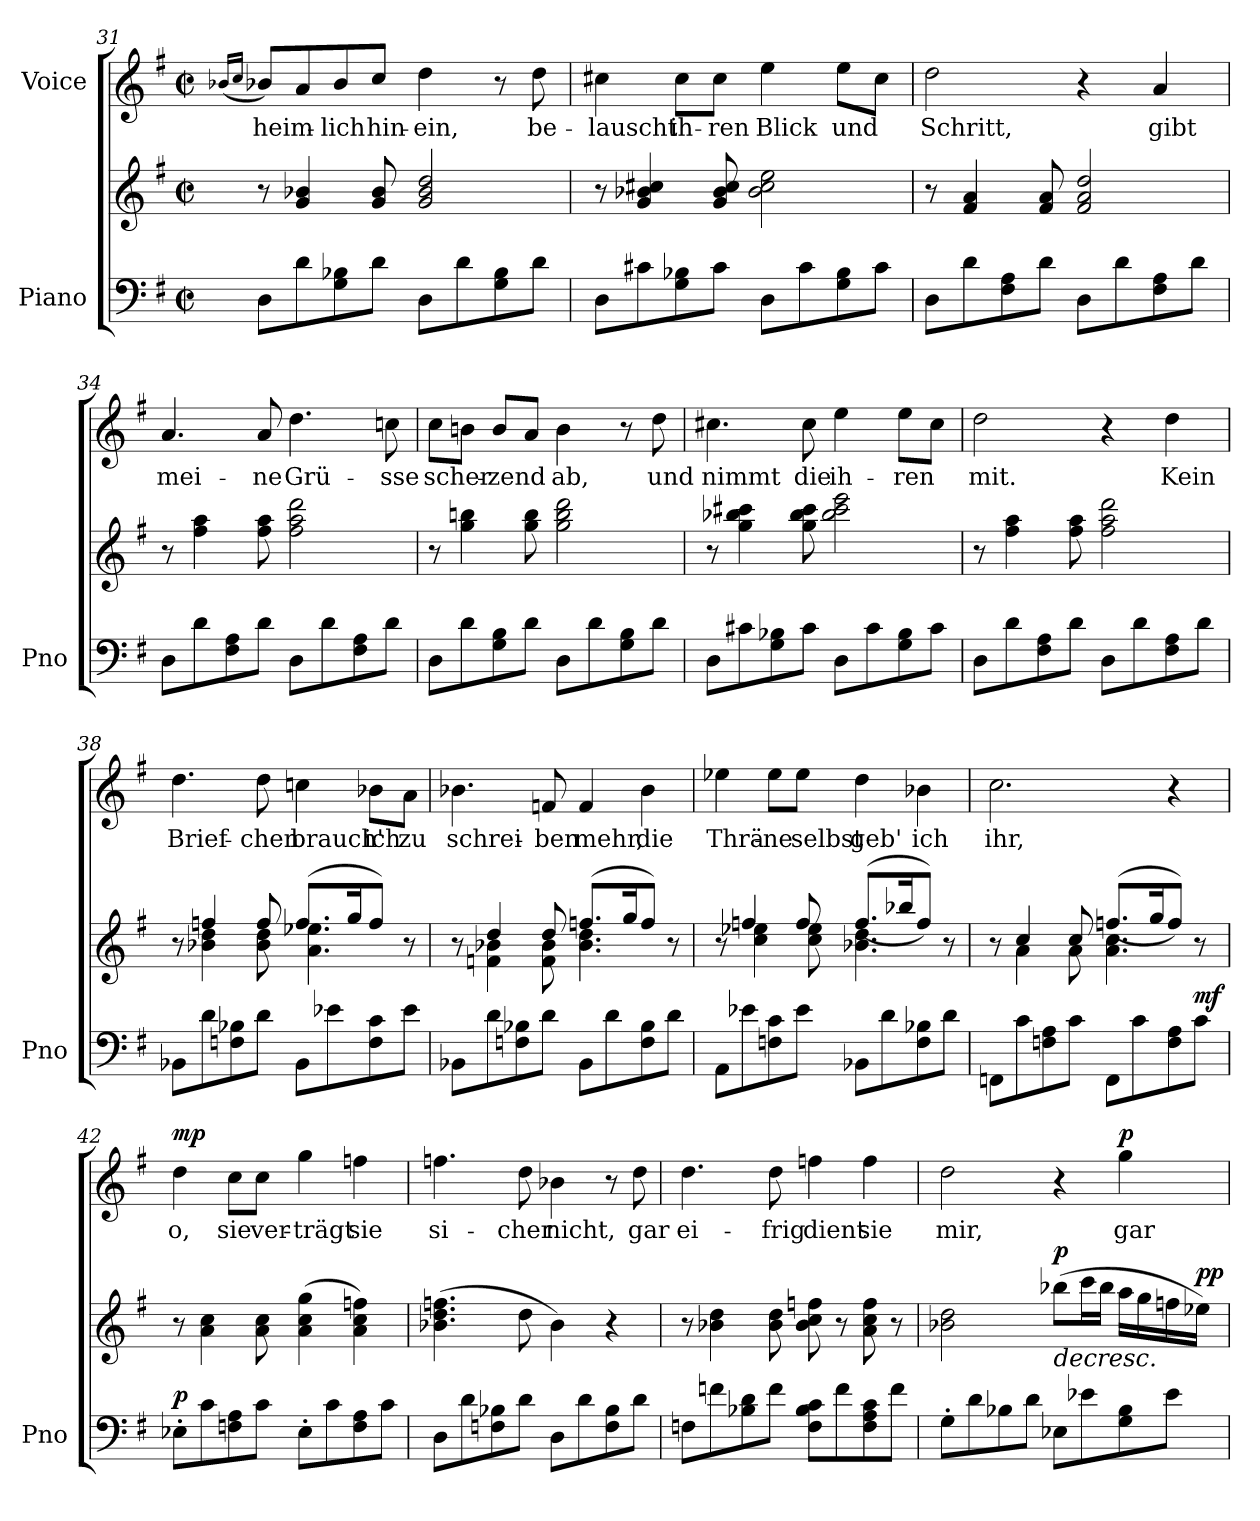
**kern	**kern	**dynam	**kern	**text	**dynam
*part2	*part2	*part2	*part1	*part1	*part1
*staff3	*staff2	*staff2/3	*staff1	*staff1	*staff1
*I"Piano	*	*	*I"Voice	*	*
*I'Pno	*	*	*	*	*
!!LO:LB:g=z
*clefF4	*clefG2	*	*clefG2	*	*
*k[f#]	*k[f#]	*	*k[f#]	*	*
*M2/2	*M2/2	*	*M2/2	*	*
*met(c|)	*met(c|)	*	*met(c|)	*	*
=31	=31	=31	=31	=31	=31
.	.	.	(<16qb-X/LL	.	.
.	.	.	16qcc/JJ	.	.
!	!	!	!	!LO:LY:b	!
8D\L	8r	.	8b-/L)	heim-	.
8d\	4g/ 4b-X/	.	8a/	.	.
!	!	!	!	!LO:LY:b	!
8G\ 8B-X\	.	.	8b-/	-lich	.
!	!	!	!	!LO:LY:b	!
8d\J	8g/ 8b-/	.	8cc/J	hin-	.
!	!	!	!	!LO:LY:b	!
8D\L	2g/ 2b-/ 2dd/	.	4dd\	-ein,	.
8d\	.	.	.	.	.
8G\ 8B-\	.	.	8r	.	.
!	!	!	!	!LO:LY:b	!
8d\J	.	.	8dd\	be-	.
=32	=32	=32	=32	=32	=32
!	!	!	!	!LO:LY:b	!
8D\L	8r	.	4cc#X\	-lauscht	.
8c#X\	4g/ 4b-X/ 4cc#X/	.	.	.	.
!	!	!	!	!LO:LY:b	!
8G\ 8B-X\	.	.	8cc#\L	ih-	.
!	!	!	!	!LO:LY:b	!
8c#\J	8g/ 8b-/ 8cc#/	.	8cc#\J	-ren	.
!	!	!	!	!LO:LY:b	!
8D\L	2b-\ 2cc#\ 2ee\	.	4ee\	Blick	.
8c#\	.	.	.	.	.
!	!	!	!	!LO:LY:b	!
8G\ 8B-\	.	.	8ee\L	und	.
8c#\J	.	.	8cc#\J	.	.
=33	=33	=33	=33	=33	=33
!	!	!	!	!LO:LY:b	!
8D\L	8r	.	2dd\	Schritt,	.
8d\	4f#/ 4a/	.	.	.	.
8F#\ 8A\	.	.	.	.	.
8d\J	8f#/ 8a/	.	.	.	.
8D\L	2f#/ 2a/ 2dd/	.	4r	.	.
8d\	.	.	.	.	.
!	!	!	!	!LO:LY:b	!
8F#\ 8A\	.	.	4a/	gibt	.
8d\J	.	.	.	.	.
=34	=34	=34	=34	=34	=34
!	!	!	!	!LO:LY:b	!
8D\L	8r	.	4.a/	mei-	.
8d\	4ff#\ 4aa\	.	.	.	.
8F#\ 8A\	.	.	.	.	.
!	!	!	!	!LO:LY:b	!
8d\J	8ff#\ 8aa\	.	8a/	-ne	.
!	!	!	!	!LO:LY:b	!
8D\L	2ff#\ 2aa\ 2ddd\	.	4.dd\	Grü-	.
8d\	.	.	.	.	.
8F#\ 8A\	.	.	.	.	.
!	!	!	!	!LO:LY:b	!
8d\J	.	.	8ccn\	-sse	.
=35	=35	=35	=35	=35	=35
!	!	!	!	!LO:LY:b	!
8D\L	8r	.	8cc\L	scher-	.
8d\	4gg\ 4bbn\	.	8bn\J	.	.
!	!	!	!	!LO:LY:b	!
8G\ 8B\	.	.	8b/L	zend	.
8d\J	8gg\ 8bb\	.	8a/J	.	.
!	!	!	!	!LO:LY:b	!
8D\L	2gg\ 2bb\ 2ddd\	.	4b\	ab,	.
8d\	.	.	.	.	.
8G\ 8B\	.	.	8r	.	.
!	!	!	!	!LO:LY:b	!
8d\J	.	.	8dd\	und	.
!!LO:LB:g=z
=36	=36	=36	=36	=36	=36
!	!	!	!	!LO:LY:b	!
8D\L	8r	.	4.cc#X\	nimmt	.
8c#X\	4gg\ 4bb-X\ 4ccc#X\	.	.	.	.
8G\ 8B-X\	.	.	.	.	.
!	!	!	!	!LO:LY:b	!
8c#\J	8gg\ 8bb-\ 8ccc#\	.	8cc#\	die	.
!	!	!	!	!LO:LY:b	!
8D\L	2bb-\ 2ccc#\ 2eee\	.	4ee\	ih-	.
8c#\	.	.	.	.	.
!	!	!	!	!LO:LY:b	!
8G\ 8B-\	.	.	8ee\L	-ren	.
8c#\J	.	.	8cc#\J	.	.
=37	=37	=37	=37	=37	=37
!	!	!	!	!LO:LY:b	!
8D\L	8r	.	2dd\	mit.	.
8d\	4ff#\ 4aa\	.	.	.	.
8F#\ 8A\	.	.	.	.	.
8d\J	8ff#\ 8aa\	.	.	.	.
8D\L	2ff#\ 2aa\ 2ddd\	.	4r	.	.
8d\	.	.	.	.	.
!	!	!	!	!LO:LY:b	!
8F#\ 8A\	.	.	4dd\	Kein	.
8d\J	.	.	.	.	.
=38	=38	=38	=38	=38	=38
*	*^	*	*	*	*
!	!	!	!	!	!LO:LY:b	!
8BB-X\L	8r	8ryy	.	4.dd\	Brief-	.
8d\	4ffn/	4b-X\ 4dd\	.	.	.	.
8Fn\ 8B-X\	.	.	.	.	.	.
!	!	!	!	!	!LO:LY:b	!
8d\J	8ff/	8b-\ 8dd\	.	8dd\	-chen	.
!	!	!	!	!	!LO:LY:b	!
8BB-\L	(>8.ff/L	4.a\ 4.ee-X\	.	4ccn\	brauch'	.
8e-X\	.	.	.	.	.	.
.	16gg/K	.	.	.	.	.
!	!	!	!	!	!LO:LY:b	!
8F\ 8c\	8ff/J)	.	.	8b-X\L	ich	.
!	!	!	!	!	!LO:LY:b	!
8e-\J	8r	8ryy	.	8a\J	zu	.
=39	=39	=39	=39	=39	=39	=39
!	!	!	!	!	!LO:LY:b	!
8BB-X\L	8r	8ryy	.	4.b-X\	schrei-	.
8d\	4dd/	4fn\ 4b-X\	.	.	.	.
8Fn\ 8B-X\	.	.	.	.	.	.
!	!	!	!	!	!LO:LY:b	!
8d\J	8dd/	8f\ 8b-\	.	8fn/	-ben	.
!	!	!	!	!	!LO:LY:b	!
8BB-\L	(>8.ffn/L	4.b-\ 4.dd\	.	4f/	mehr,	.
8d\	.	.	.	.	.	.
.	16gg/K	.	.	.	.	.
!	!	!	!	!	!LO:LY:b	!
8F\ 8B-\	8ff/J)	.	.	4b-\	die	.
8d\J	8r	8ryy	.	.	.	.
=40	=40	=40	=40	=40	=40	=40
!	!	!	!	!	!LO:LY:b	!
8AA\L	8r	8ryy	.	4ee-X\	Thrä-	.
8e-X\	4ffn/	4cc\ 4ee-X\	.	.	.	.
!	!	!	!	!	!LO:LY:b	!
8Fn\ 8c\	.	.	.	8ee-\L	-ne	.
!	!	!	!	!	!LO:LY:b	!
8e-\J	8ff/	8cc\ 8ee-\	.	8ee-\J	selbst	.
!	!	!	!	!	!LO:LY:b	!
8BB-X\L	(>(>8.ff/L	4.b-X\ 4.dd\	.	4dd\	geb'	.
8d\	.	.	.	.	.	.
.	16bb-X/K	.	.	.	.	.
!	!	!	!	!	!LO:LY:b	!
8F\ 8B-X\	8ff/J))	.	.	4b-X\	ich	.
8d\J	8r	8ryy	.	.	.	.
!!LO:LB:g=z
=41	=41	=41	=41	=41	=41	=41
!	!	!	!	!	!LO:LY:b	!
8FFn\L	8r	8ryy	.	2.cc\	ihr,	.
8c\	4cc/	4a\	.	.	.	.
8Fn\ 8A\	.	.	.	.	.	.
8c\J	8cc/	8a\	.	.	.	.
8FF\L	(>(>8.ffn/L	4.a\ 4.cc\	.	.	.	.
8c\	.	.	.	.	.	.
.	16gg/K	.	.	.	.	.
8F\ 8A\	8ff/J))	.	.	4r	.	.
!	!	!	!LO:DY:a=2	!	!	!
8c\J	8r	8ryy	mf	.	.	.
=42	=42	=42	=42	=42	=42	=42
!	!	!	!LO:DY:a=2	!	!LO:LY:b	!LO:DY:a
*	*v	*v	*	*	*	*
8E-X'\L	8r	p	4dd\	o,	mp
8c\	4a\ 4cc\	.	.	.	.
!	!	!	!	!LO:LY:b	!
8Fn\ 8A\	.	.	8cc\L	sie	.
!	!	!	!	!LO:LY:b	!
8c\J	8a\ 8cc\	.	8cc\J	ver-	.
!	!	!	!	!LO:LY:b	!
8E-'\L	(>4a\ 4cc\ 4gg\	.	4gg\	-trägt	.
8c\	.	.	.	.	.
!	!	!	!	!LO:LY:b	!
8F\ 8A\	4a\ 4cc\ 4ffn\)	.	4ffn\	sie	.
8c\J	.	.	.	.	.
=43	=43	=43	=43	=43	=43
!	!	!	!	!LO:LY:b	!
8D\L	(>4.b-X\ 4.dd\ 4.ffn\	.	4.ffn\	si-	.
8d\	.	.	.	.	.
8Fn\ 8B-X\	.	.	.	.	.
!	!	!	!	!LO:LY:b	!
8d\J	8dd\	.	8dd\	-cher	.
!	!	!	!	!LO:LY:b	!
8D\L	4b-\)	.	4b-X\	nicht,	.
8d\	.	.	.	.	.
8F\ 8B-\	4r	.	8r	.	.
!	!	!	!	!LO:LY:b	!
8d\J	.	.	8dd\	gar	.
=44	=44	=44	=44	=44	=44
!	!	!	!	!LO:LY:b	!
8Fn\L	8r	.	4.dd\	ei-	.
8fn\	4b-X\ 4dd\	.	.	.	.
8B-X\ 8d\	.	.	.	.	.
!	!	!	!	!LO:LY:b	!
8f\J	8b-\ 8dd\	.	8dd\	-frig	.
!	!	!	!	!LO:LY:b	!
8F\ 8B-\ 8c\L	8b-\ 8cc\ 8ffn\	.	4ffn\	dient	.
8f\	8r	.	.	.	.
!	!	!	!	!LO:LY:b	!
8F\ 8A\ 8c\	8a\ 8cc\ 8ff\	.	4ff\	sie	.
8f\J	8r	.	.	.	.
=45	=45	=45	=45	=45	=45
!	!	!	!	!LO:LY:b	!
8G'\L	2b-X\ 2dd\	.	2dd\	mir,	.
8d\	.	.	.	.	.
8B-X\	.	.	.	.	.
8d\J	.	.	.	.	.
!	!	!LO:HP:b	!	!	!
!	!	!LO:DY:n=1:a	!	!	!
8E-X\L	(>8bb-X\L	> p	4r	.	.
8e-X\	16ccc\L	.	.	.	.
.	16bb-\JJ	.	.	.	.
!	!	!	!	!LO:LY:b	!LO:DY:a
8G\ 8B-\	16aa\LL	.	4gg\	gar	p
.	16gg\	.	.	.	.
8e-\J	16ffn\	.	.	.	.
!	!	!LO:DY:n=2:a	!	!	!
.	16ee-X\JJ)	pp	.	.	.
.	.	]	.	.	.
=	=	=	=	=	=
*-	*-	*-	*-	*-	*-
